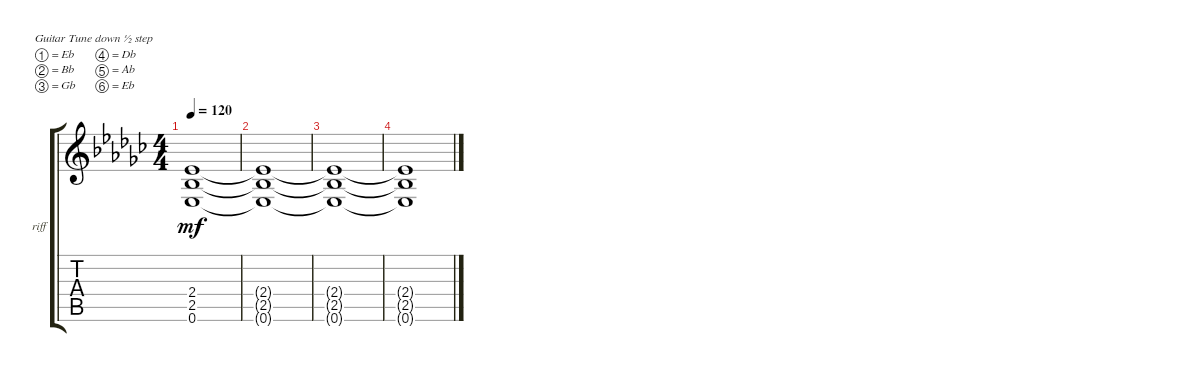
\defaultSystemsLayout 4
\bracketExtendMode groupsimilarinstruments
\firstSystemTrackNameOrientation horizontal
\otherSystemsTrackNameOrientation horizontal
\track ("riff" "riff") {instrument distortionguitar}
\staff {score tabs}
\tuning (Eb4 Bb3 Gb3 Db3 Ab2 Eb2)
\ts (4 4)
\tempo 120
\clef g2
\ks ebminor
(0.6{t} 2.5{t} 2.4{t}).1{dy mf} |
(0.6{t} 2.5{t} 2.4{t}).1 |
(0.6{t} 2.5{t} 2.4{t}).1 |
(2.4{t} 2.5{t} 0.6{t}).1
